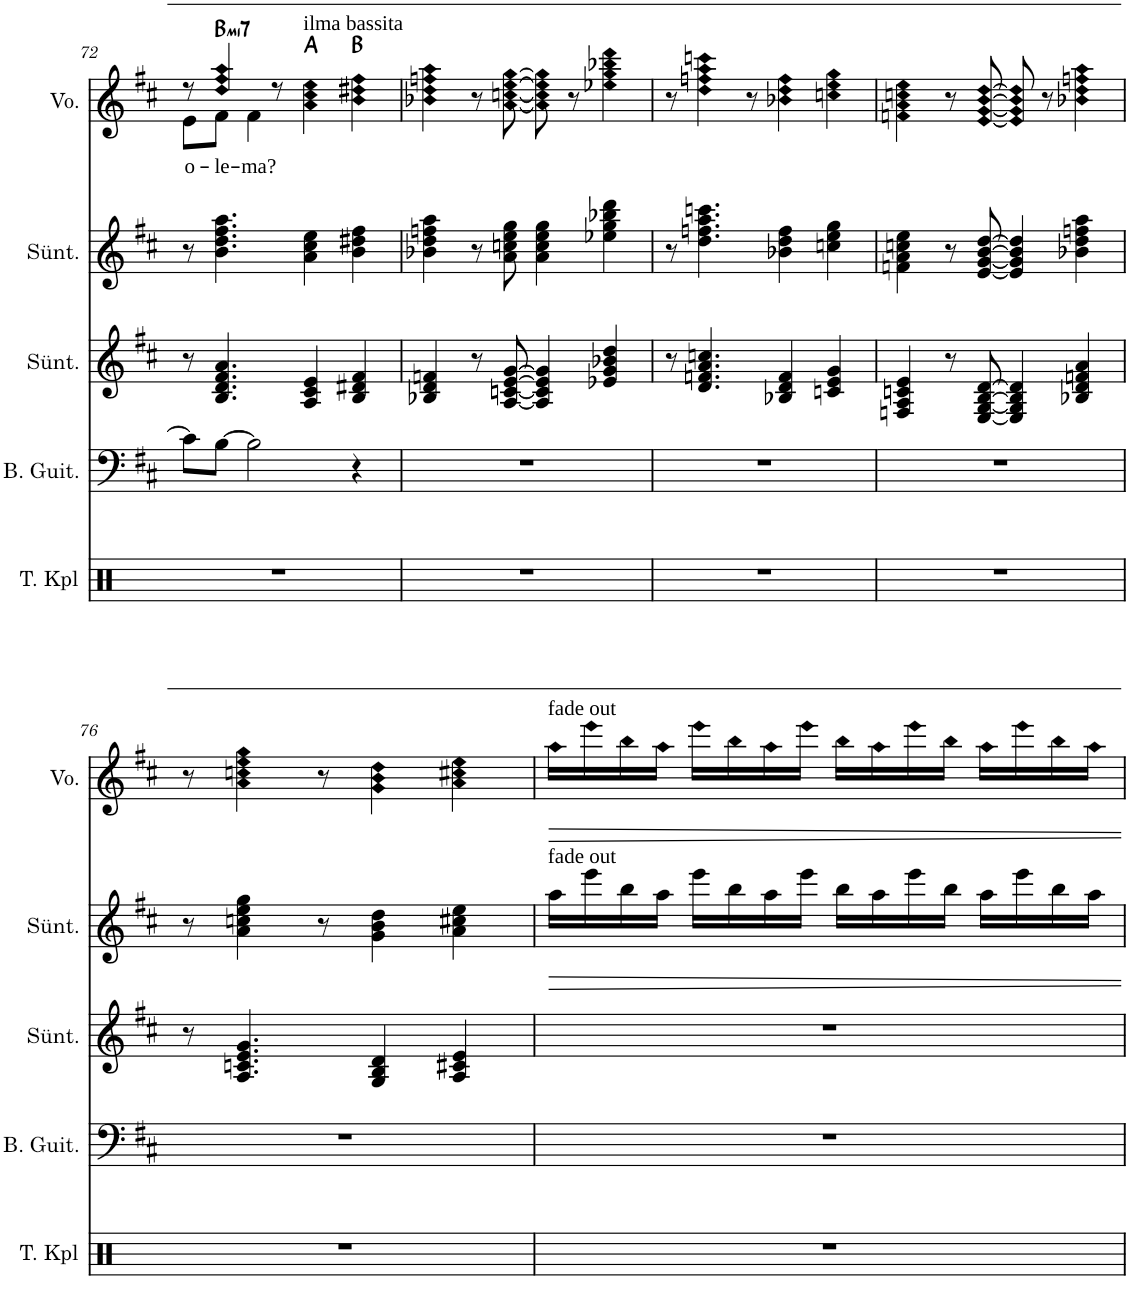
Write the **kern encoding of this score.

**kern	**kern	**kern	**kern	**kern	**text	**harte
*part5	*part4	*part3	*part2	*part1	*part1	*part1
*staff5	*staff4	*staff3	*staff2	*staff1	*staff1	*
*I"Trummikomplekt	*I"Basskitarr	*I"Keelpillisüntesaator	*I"Puhkpillisüntesaator	*I"Voice	*	*
*I'T. Kpl	*	*	*	*I'Vo.	*	*
!!LO:PB:g=z
*clefX	*clefF4	*clefG2	*clefG2	*clefG2	*	*
*	*Trd7c12	*	*	*	*	*
*k[]	*k[f#c#]	*k[f#c#]	*k[f#c#]	*k[f#c#]	*	*
*M4/4	*M4/4	*M4/4	*M4/4	*M4/4	*	*
=72	=72	=72	=72	=72	=72	=72
*	*	*	*	*^	*	*
!	!	!	!	!	!	!LO:LY:b	!
1r	8cn\L]	8r	8r	8r	8e\L	o-	.
!	!	!	!	!	!	!LO:LY:b	!LO:H:kt=mi7
.	[8B\J	4.B/ 4.d/ 4.f#/ 4.a/	4.b\ 4.dd\ 4.ff#\ 4.aa\	4dd/ 4ff#/ 4aa/	8f#\J	-le-	B:min7
!	!	!	!	!	!	!LO:LY:b	!
.	2B\]	.	.	.	4f#\	-ma?	.
.	.	.	.	8r	.	.	.
!	!	!	!	!LO:TX:a:t=ilma bassita	!	!	!LO:H:kt=N.C.
.	.	4A/ 4c#/ 4e/	4a\ 4cc#\ 4ee\	4a\ 4cc#\ 4ee\	2ryy	.	N
!	!	!	!	!	!	!	!LO:H:kt=N.C.
.	4r	4B/ 4d#X/ 4f#/	4b\ 4dd#X\ 4ff#\	4b\ 4dd#X\ 4ff#\	.	.	N
*	*	*	*	*v	*v	*	*
=73	=73	=73	=73	=73	=73	=73
1r	1r	4B-X/ 4d/ 4fn/	4b-X\ 4dd\ 4ffn\ 4aa\	4b-X\ 4dd\ 4ffn\ 4aa\	.	.
.	.	8r	8r	8r	.	.
.	.	[8A/ [8cn/ [8e/ [8g/	8a\ 8ccn\ 8ee\ 8gg\	[8a\ [8ccn\ [8ee\ [8gg\	.	.
.	.	4A/] 4c/] 4e/] 4g/]	4a\ 4cc\ 4ee\ 4gg\	8a\] 8cc\] 8ee\] 8gg\]	.	.
.	.	.	.	8r	.	.
.	.	4e-X/ 4g/ 4b-X/ 4dd/	4ee-X\ 4gg\ 4bb-X\ 4ddd\	4ee-X\ 4gg\ 4bb-X\ 4ddd\	.	.
=74	=74	=74	=74	=74	=74	=74
1r	1r	8r	8r	8r	.	.
.	.	4.d/ 4.fn/ 4.a/ 4.ccn/	4.dd\ 4.ffn\ 4.aa\ 4.cccn\	4dd\ 4ffn\ 4aa\ 4cccn\	.	.
.	.	.	.	8r	.	.
.	.	4B-X/ 4d/ 4f/	4b-X\ 4dd\ 4ff\	4b-X\ 4dd\ 4ff\	.	.
.	.	4cn/ 4e/ 4g/	4ccn\ 4ee\ 4gg\	4ccn\ 4ee\ 4gg\	.	.
=75	=75	=75	=75	=75	=75	=75
1r	1r	4Fn/ 4A/ 4cn/ 4e/	4fn\ 4a\ 4ccn\ 4ee\	4fn\ 4a\ 4ccn\ 4ee\	.	.
.	.	8r	8r	8r	.	.
.	.	[8E/ [8G/ [8B/ [8d/	[8e/ [8g/ [8b/ [8dd/	[8e/ [8g/ [8b/ [8dd/	.	.
.	.	4E/] 4G/] 4B/] 4d/]	4e/] 4g/] 4b/] 4dd/]	8e/] 8g/] 8b/] 8dd/]	.	.
.	.	.	.	8r	.	.
.	.	4B-X/ 4d/ 4fn/ 4a/	4b-X\ 4dd\ 4ffn\ 4aa\	4b-X\ 4dd\ 4ffn\ 4aa\	.	.
!!LO:LB:g=z
=76	=76	=76	=76	=76	=76	=76
1r	1r	8r	8r	8r	.	.
.	.	4.A/ 4.cn/ 4.e/ 4.g/	4a\ 4ccn\ 4ee\ 4gg\	4a\ 4ccn\ 4ee\ 4gg\	.	.
.	.	.	8r	8r	.	.
.	.	4G/ 4B/ 4d/	4g\ 4b\ 4dd\	4g\ 4b\ 4dd\	.	.
.	.	4A/ 4c#X/ 4e/	4a\ 4cc#X\ 4ee\	4a\ 4cc#X\ 4ee\	.	.
=77	=77	=77	=77	=77	=77	=77
!	!	!	!	!LO:TX:a:t=fade out	!	!
!	!	!	!LO:TX:a:t=fade out	!	!	!
1r	1r	1r	16aa\LL	16aa\LL	.	.
.	.	.	16eee\	16eee\	.	.
.	.	.	16bb\	16bb\	.	.
.	.	.	16aa\JJ	16aa\JJ	.	.
.	.	.	16eee\LL	16eee\LL	.	.
.	.	.	16bb\	16bb\	.	.
.	.	.	16aa\	16aa\	.	.
.	.	.	16eee\JJ	16eee\JJ	.	.
.	.	.	16bb\LL	16bb\LL	.	.
.	.	.	16aa\	16aa\	.	.
.	.	.	16eee\	16eee\	.	.
.	.	.	16bb\JJ	16bb\JJ	.	.
.	.	.	16aa\LL	16aa\LL	.	.
.	.	.	16eee\	16eee\	.	.
.	.	.	16bb\	16bb\	.	.
.	.	.	16aa\JJ	16aa\JJ	.	.
=	=	=	=	=	=	=
*-	*-	*-	*-	*-	*-	*-
